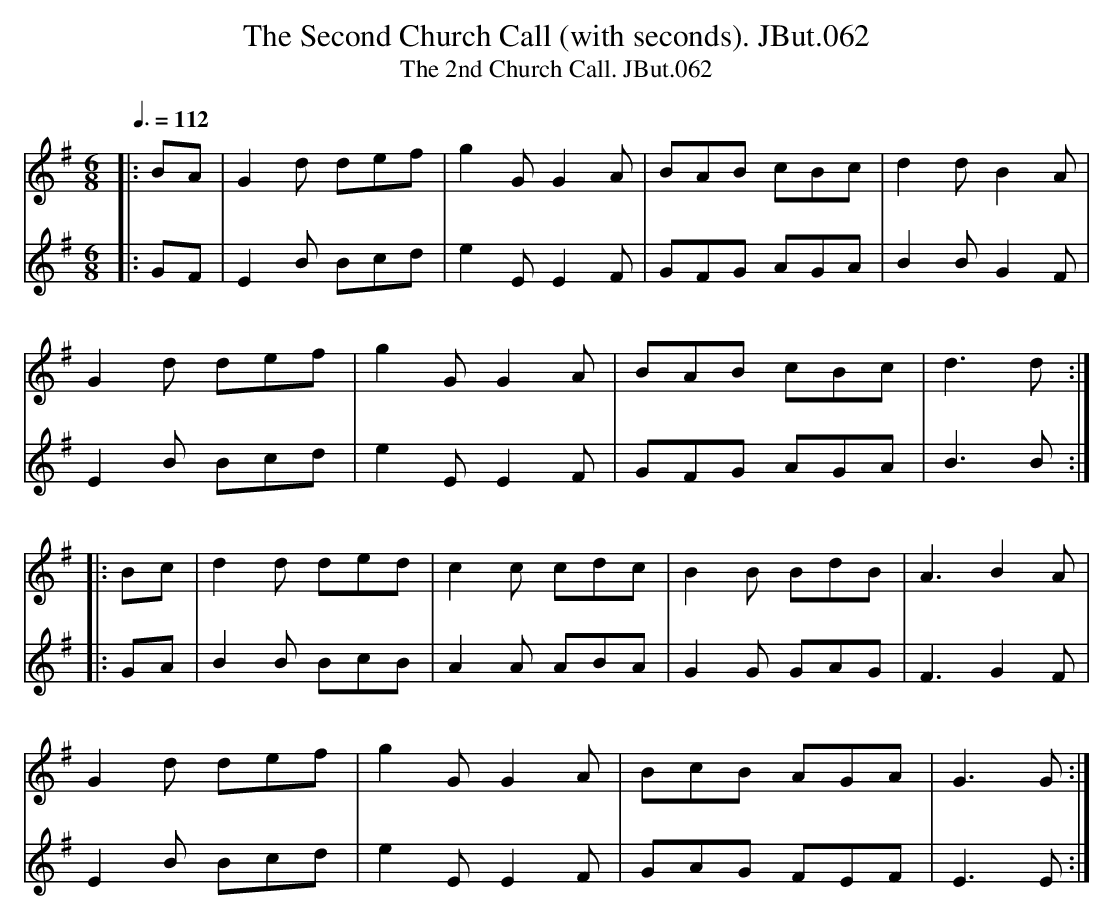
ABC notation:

X:1
T:Second Church Call (with seconds). JBut.062, The
T:2nd Church Call. JBut.062, The %Title as given in MS
M:6/8
L:1/8
Q:3/8=112
K:G
V:1
|:BA|G2d def|g2G G2A|BAB cBc|d2d B2A|
G2d def|g2G G2A|BAB cBc|d3 d:|
|:Bc|d2d ded|c2c cdc|B2B BdB|A3 B2A|
G2d def|g2G G2A|BcB AGA|G3 G:|
V:2
|: GF | E2 B Bcd | e2 E E2 F | GFG AGA | B2 B G2 F |
E2 B Bcd | e2 E E2 F | GFG AGA | B3 B :|
|: GA | B2 B BcB | A2 A ABA | G2 G GAG | F3 G2 F |
E2 B Bcd | e2 E E2 F | GAG FEF | E3 E :|
